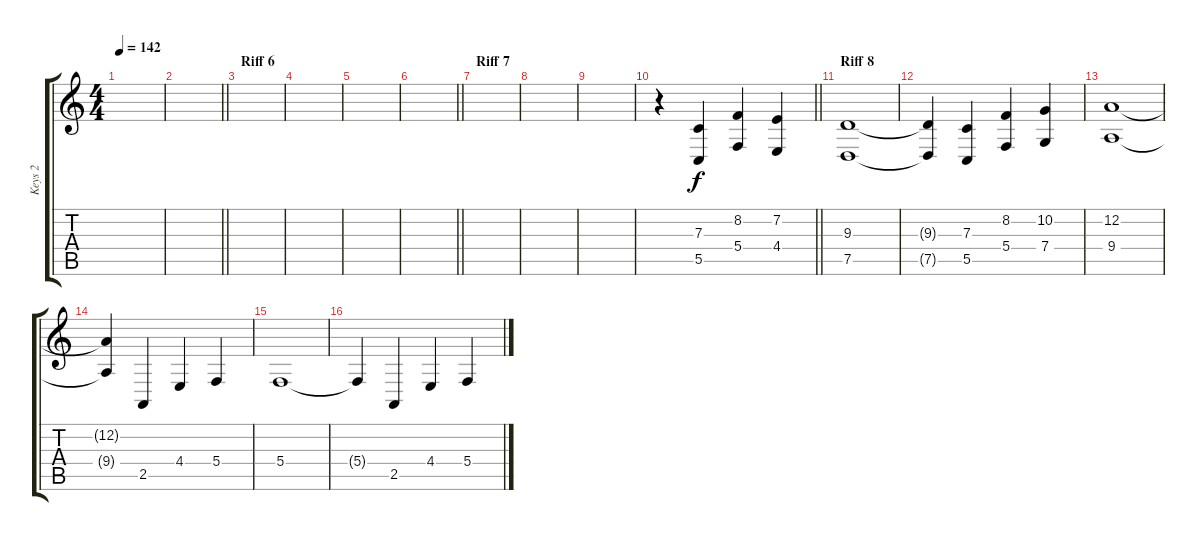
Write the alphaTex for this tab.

\track ("Keys 2" "Keys 2") {instrument frenchhorn}
\staff {score tabs}
\tuning (D4 A3 F3 C3 G2 D2) {hide}
\ts (4 4)
\tempo 142
\clef g2
\ks c
|
\barLineRight lightlight
|
\section ("" "Riff 6")
|
|
|
\barLineRight lightlight
|
\section ("" "Riff 7")
|
|
|
\barLineRight lightlight
r.4 (7.3 5.5).4 (8.2 5.4).4 (7.2 4.4).4 |
\section ("" "Riff 8")
(9.3 7.5).1 |
(9.3{t} 7.5{t}).4 (7.3 5.5).4 (8.2 5.4).4 (10.2 7.4).4 |
(12.2 9.4).1 |
(12.2{t} 9.4{t}).4 2.5.4 4.4.4 5.4.4 |
5.4.1 |
5.4{t}.4 2.5.4 4.4.4 5.4.4
